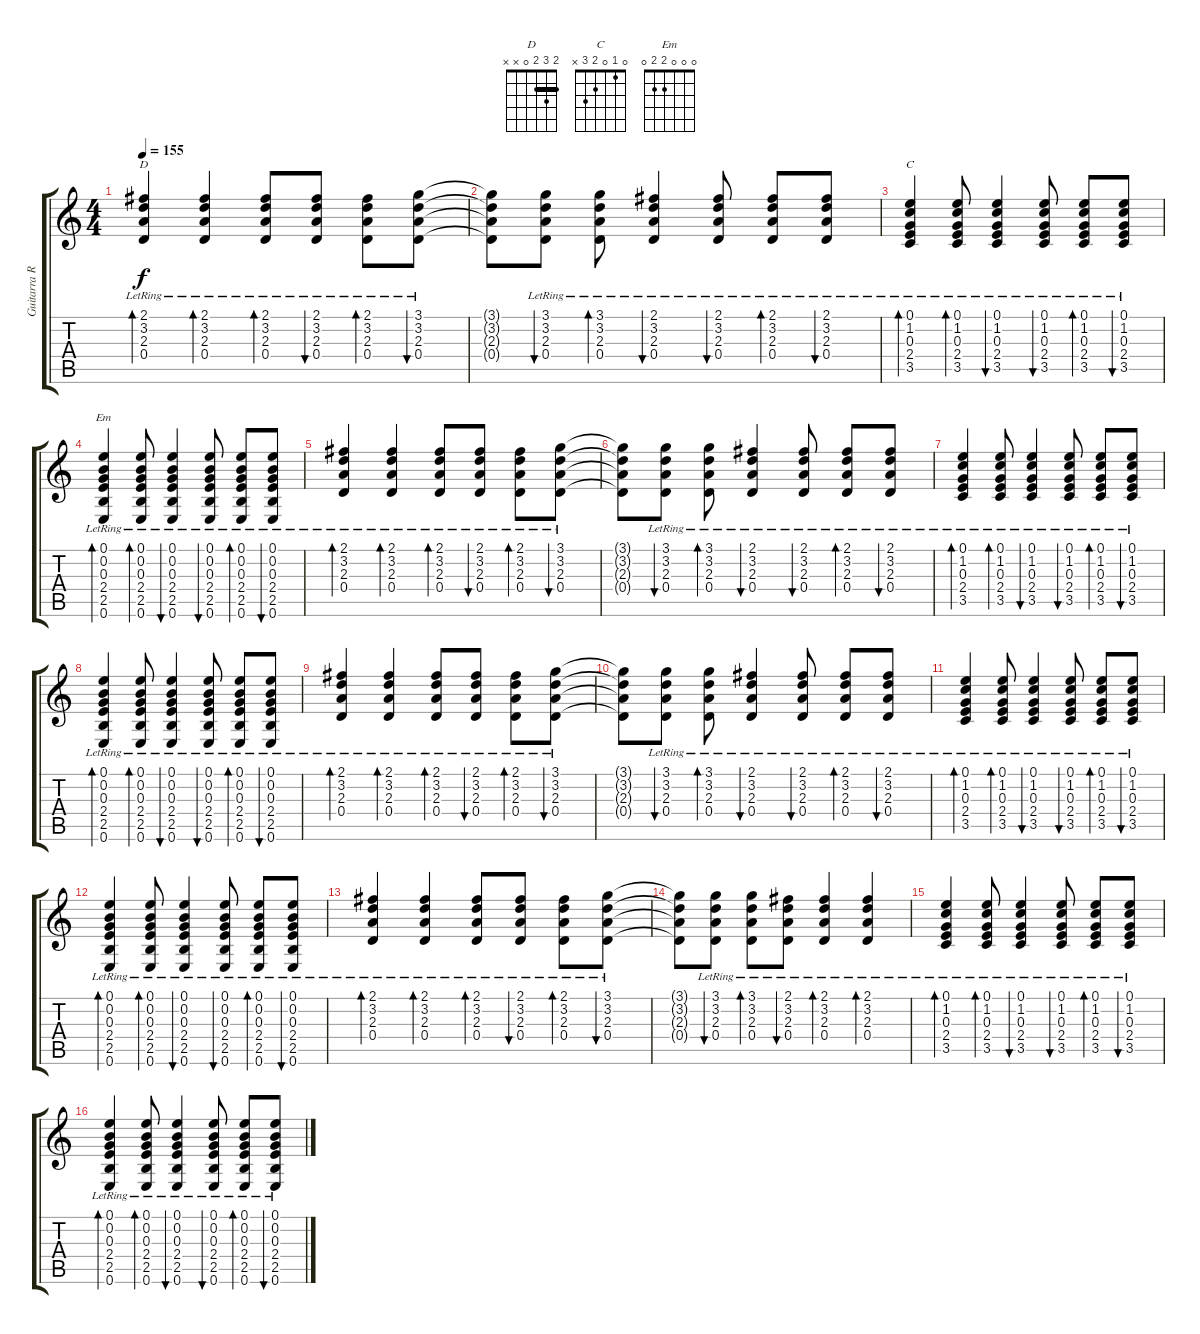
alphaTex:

\track ("Guitarra Ritmo" "Guitarra R") {instrument acousticguitarsteel}
\staff {score tabs}
\tuning (E4 B3 G3 D3 A2 E2) {hide}
\chord ("D" 2 3 2 0 x x) {barre 2}
\chord ("C" 0 1 0 2 3 x)
\chord ("Em" 0 0 0 2 2 0)
\ts (4 4)
\tempo 155
\clef g2
\ks c
(2.1{lr} 3.2{lr} 2.3{lr} 0.4{lr}).4{bd 60 ch "D" dy f} (2.1{lr} 3.2{lr} 2.3{lr} 0.4{lr}).4{bd 60} (2.1{lr} 3.2{lr} 2.3{lr} 0.4{lr}).8{bd 60} (2.1{lr} 3.2{lr} 2.3{lr} 0.4{lr}).8{bu 60} (2.1{lr} 3.2{lr} 2.3{lr} 0.4{lr}).8{bd 60} (3.1{lr} 3.2{lr} 2.3{lr} 0.4{lr}).8{bu 60} |
(3.1{t} 3.2{t} 2.3{t} 0.4{t}).8 (3.1{lr} 3.2{lr} 2.3{lr} 0.4{lr}).8{bu 60} (3.1{lr} 3.2{lr} 2.3{lr} 0.4{lr}).8{bd 60} (2.1{lr} 3.2{lr} 2.3{lr} 0.4{lr}).4{bu 60} (2.1{lr} 3.2{lr} 2.3{lr} 0.4{lr}).8{bu 60} (2.1{lr} 3.2{lr} 2.3{lr} 0.4{lr}).8{bd 60} (2.1{lr} 3.2{lr} 2.3{lr} 0.4{lr}).8{bu 60} |
(0.1{lr} 1.2{lr} 0.3{lr} 2.4{lr} 3.5{lr}).4{bd 60 ch "C"} (0.1{lr} 1.2{lr} 0.3{lr} 2.4{lr} 3.5{lr}).8{bd 60} (0.1{lr} 1.2{lr} 0.3{lr} 2.4{lr} 3.5{lr}).4{bu 60} (0.1{lr} 1.2{lr} 0.3{lr} 2.4{lr} 3.5{lr}).8{bu 60} (0.1{lr} 1.2{lr} 0.3{lr} 2.4{lr} 3.5{lr}).8{bd 60} (0.1{lr} 1.2{lr} 0.3{lr} 2.4{lr} 3.5{lr}).8{bu 60} |
(0.1{lr} 0.2{lr} 0.3{lr} 2.4{lr} 2.5{lr} 0.6{lr}).4{bd 60 ch "Em"} (0.1{lr} 0.2{lr} 0.3{lr} 2.4{lr} 2.5{lr} 0.6{lr}).8{bd 60} (0.1{lr} 0.2{lr} 0.3{lr} 2.4{lr} 2.5{lr} 0.6{lr}).4{bu 60} (0.1{lr} 0.2{lr} 0.3{lr} 2.4{lr} 2.5{lr} 0.6{lr}).8{bu 60} (0.1{lr} 0.2{lr} 0.3{lr} 2.4{lr} 2.5{lr} 0.6{lr}).8{bd 60} (0.1{lr} 0.2{lr} 0.3{lr} 2.4{lr} 2.5{lr} 0.6{lr}).8{bu 60} |
(2.1{lr} 3.2{lr} 2.3{lr} 0.4{lr}).4{bd 60} (2.1{lr} 3.2{lr} 2.3{lr} 0.4{lr}).4{bd 60} (2.1{lr} 3.2{lr} 2.3{lr} 0.4{lr}).8{bd 60} (2.1{lr} 3.2{lr} 2.3{lr} 0.4{lr}).8{bu 60} (2.1{lr} 3.2{lr} 2.3{lr} 0.4{lr}).8{bd 60} (3.1{lr} 3.2{lr} 2.3{lr} 0.4{lr}).8{bu 60} |
(3.1{t} 3.2{t} 2.3{t} 0.4{t}).8 (3.1{lr} 3.2{lr} 2.3{lr} 0.4{lr}).8{bu 60} (3.1{lr} 3.2{lr} 2.3{lr} 0.4{lr}).8{bd 60} (2.1{lr} 3.2{lr} 2.3{lr} 0.4{lr}).4{bu 60} (2.1{lr} 3.2{lr} 2.3{lr} 0.4{lr}).8{bu 60} (2.1{lr} 3.2{lr} 2.3{lr} 0.4{lr}).8{bd 60} (2.1{lr} 3.2{lr} 2.3{lr} 0.4{lr}).8{bu 60} |
(0.1{lr} 1.2{lr} 0.3{lr} 2.4{lr} 3.5{lr}).4{bd 60} (0.1{lr} 1.2{lr} 0.3{lr} 2.4{lr} 3.5{lr}).8{bd 60} (0.1{lr} 1.2{lr} 0.3{lr} 2.4{lr} 3.5{lr}).4{bu 60} (0.1{lr} 1.2{lr} 0.3{lr} 2.4{lr} 3.5{lr}).8{bu 60} (0.1{lr} 1.2{lr} 0.3{lr} 2.4{lr} 3.5{lr}).8{bd 60} (0.1{lr} 1.2{lr} 0.3{lr} 2.4{lr} 3.5{lr}).8{bu 60} |
(0.1{lr} 0.2{lr} 0.3{lr} 2.4{lr} 2.5{lr} 0.6{lr}).4{bd 60} (0.1{lr} 0.2{lr} 0.3{lr} 2.4{lr} 2.5{lr} 0.6{lr}).8{bd 60} (0.1{lr} 0.2{lr} 0.3{lr} 2.4{lr} 2.5{lr} 0.6{lr}).4{bu 60} (0.1{lr} 0.2{lr} 0.3{lr} 2.4{lr} 2.5{lr} 0.6{lr}).8{bu 60} (0.1{lr} 0.2{lr} 0.3{lr} 2.4{lr} 2.5{lr} 0.6{lr}).8{bd 60} (0.1{lr} 0.2{lr} 0.3{lr} 2.4{lr} 2.5{lr} 0.6{lr}).8{bu 60} |
(2.1{lr} 3.2{lr} 2.3{lr} 0.4{lr}).4{bd 60} (2.1{lr} 3.2{lr} 2.3{lr} 0.4{lr}).4{bd 60} (2.1{lr} 3.2{lr} 2.3{lr} 0.4{lr}).8{bd 60} (2.1{lr} 3.2{lr} 2.3{lr} 0.4{lr}).8{bu 60} (2.1{lr} 3.2{lr} 2.3{lr} 0.4{lr}).8{bd 60} (3.1{lr} 3.2{lr} 2.3{lr} 0.4{lr}).8{bu 60} |
(3.1{t} 3.2{t} 2.3{t} 0.4{t}).8 (3.1{lr} 3.2{lr} 2.3{lr} 0.4{lr}).8{bu 60} (3.1{lr} 3.2{lr} 2.3{lr} 0.4{lr}).8{bd 60} (2.1{lr} 3.2{lr} 2.3{lr} 0.4{lr}).4{bu 60} (2.1{lr} 3.2{lr} 2.3{lr} 0.4{lr}).8{bu 60} (2.1{lr} 3.2{lr} 2.3{lr} 0.4{lr}).8{bd 60} (2.1{lr} 3.2{lr} 2.3{lr} 0.4{lr}).8{bu 60} |
(0.1{lr} 1.2{lr} 0.3{lr} 2.4{lr} 3.5{lr}).4{bd 60} (0.1{lr} 1.2{lr} 0.3{lr} 2.4{lr} 3.5{lr}).8{bd 60} (0.1{lr} 1.2{lr} 0.3{lr} 2.4{lr} 3.5{lr}).4{bu 60} (0.1{lr} 1.2{lr} 0.3{lr} 2.4{lr} 3.5{lr}).8{bu 60} (0.1{lr} 1.2{lr} 0.3{lr} 2.4{lr} 3.5{lr}).8{bd 60} (0.1{lr} 1.2{lr} 0.3{lr} 2.4{lr} 3.5{lr}).8{bu 60} |
(0.1{lr} 0.2{lr} 0.3{lr} 2.4{lr} 2.5{lr} 0.6{lr}).4{bd 60} (0.1{lr} 0.2{lr} 0.3{lr} 2.4{lr} 2.5{lr} 0.6{lr}).8{bd 60} (0.1{lr} 0.2{lr} 0.3{lr} 2.4{lr} 2.5{lr} 0.6{lr}).4{bu 60} (0.1{lr} 0.2{lr} 0.3{lr} 2.4{lr} 2.5{lr} 0.6{lr}).8{bu 60} (0.1{lr} 0.2{lr} 0.3{lr} 2.4{lr} 2.5{lr} 0.6{lr}).8{bd 60} (0.1{lr} 0.2{lr} 0.3{lr} 2.4{lr} 2.5{lr} 0.6{lr}).8{bu 60} |
(2.1{lr} 3.2{lr} 2.3{lr} 0.4{lr}).4{bd 60} (2.1{lr} 3.2{lr} 2.3{lr} 0.4{lr}).4{bd 60} (2.1{lr} 3.2{lr} 2.3{lr} 0.4{lr}).8{bd 60} (2.1{lr} 3.2{lr} 2.3{lr} 0.4{lr}).8{bu 60} (2.1{lr} 3.2{lr} 2.3{lr} 0.4{lr}).8{bd 60} (3.1{lr} 3.2{lr} 2.3{lr} 0.4{lr}).8{bu 60} |
(3.1{t} 3.2{t} 2.3{t} 0.4{t}).8 (3.1{lr} 3.2{lr} 2.3{lr} 0.4{lr}).8{bu 60} (3.1{lr} 3.2{lr} 2.3{lr} 0.4{lr}).8{bd 60} (2.1{lr} 3.2{lr} 2.3{lr} 0.4{lr}).8{bu 60} (2.1{lr} 3.2{lr} 2.3{lr} 0.4{lr}).4{bd 60} (2.1{lr} 3.2{lr} 2.3{lr} 0.4{lr}).4{bd 60} |
(0.1{lr} 1.2{lr} 0.3{lr} 2.4{lr} 3.5{lr}).4{bd 60} (0.1{lr} 1.2{lr} 0.3{lr} 2.4{lr} 3.5{lr}).8{bd 60} (0.1{lr} 1.2{lr} 0.3{lr} 2.4{lr} 3.5{lr}).4{bu 60} (0.1{lr} 1.2{lr} 0.3{lr} 2.4{lr} 3.5{lr}).8{bu 60} (0.1{lr} 1.2{lr} 0.3{lr} 2.4{lr} 3.5{lr}).8{bd 60} (0.1{lr} 1.2{lr} 0.3{lr} 2.4{lr} 3.5{lr}).8{bu 60} |
(0.1{lr} 0.2{lr} 0.3{lr} 2.4{lr} 2.5{lr} 0.6{lr}).4{bd 60} (0.1{lr} 0.2{lr} 0.3{lr} 2.4{lr} 2.5{lr} 0.6{lr}).8{bd 60} (0.1{lr} 0.2{lr} 0.3{lr} 2.4{lr} 2.5{lr} 0.6{lr}).4{bu 60} (0.1{lr} 0.2{lr} 0.3{lr} 2.4{lr} 2.5{lr} 0.6{lr}).8{bu 60} (0.1{lr} 0.2{lr} 0.3{lr} 2.4{lr} 2.5{lr} 0.6{lr}).8{bd 60} (0.1{lr} 0.2{lr} 0.3{lr} 2.4{lr} 2.5{lr} 0.6{lr}).8{bu 60}
